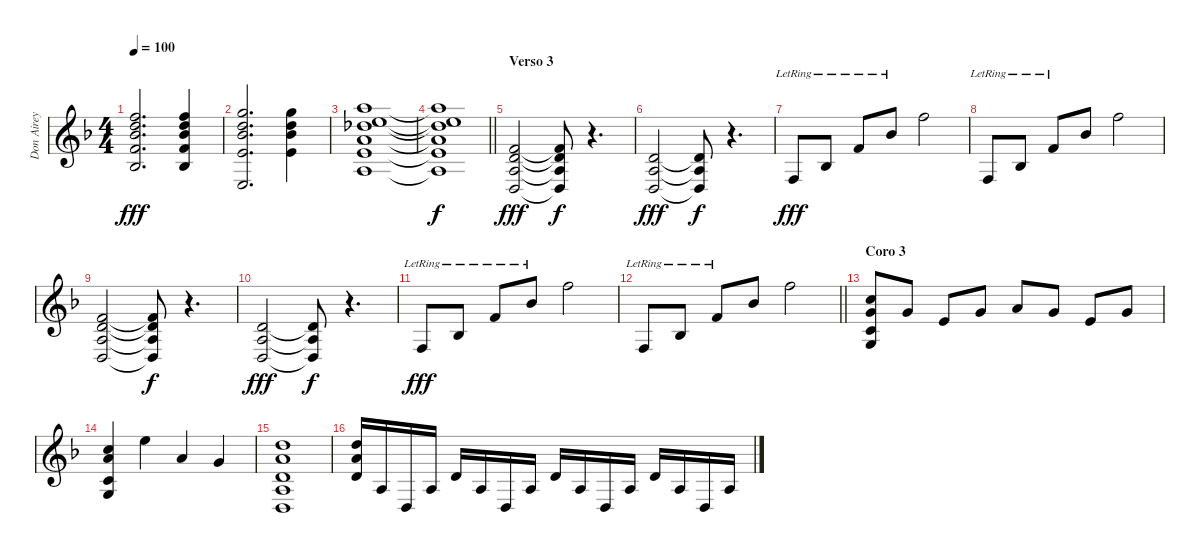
\track ("Don Airey - Keyboard" "Don Airey ") {instrument pad3polysynth}
\staff {score}
\tuning (E4 B3 G3 D3 A2 E2) {hide}
\ts (4 4)
\tempo 100
\clef g2
\ks dminor
(18.2 19.3 20.4 20.5 18.6).2{d dy fff} (18.2 19.3 20.4 20.5 18.6).4 |
(15.1 15.2 15.3 14.4 12.6).2{d} (15.1 15.2 15.3 14.4).4 |
(17.1 17.2 18.3 19.4 19.5 17.6).1 |
\barLineRight lightlight
(17.1{t} 17.2{t} 18.3{t} 19.4{t} 19.5{t} 17.6{t}).1{dy f} |
\section ("" "Verso 3")
(1.1 3.2 2.3 0.4).2{dy fff} (1.1{t} 3.2{t} 2.3{t} 0.4{t}).8{dy f} r.4{d} |
(3.2 2.3 0.4).2{dy fff} (3.2{t} 2.3{t} 0.4{t}).8{dy f} r.4{d} |
3.4{lr}.8{dy fff} 3.3{lr}.8 1.1{lr}.8 6.1{lr}.8 13.1.2 |
13.6{lr}.8 13.5{lr}.8 10.3{lr}.8 11.2.8 13.1.2 |
(10.3 12.4 12.5 10.6).2 (10.3{t} 12.4{t} 12.5{t} 10.6{t}).8{dy f} r.4{d} |
(12.4 12.5 10.6).2{dy fff} (12.4{t} 12.5{t} 10.6{t}).8{dy f} r.4{d} |
13.6{lr}.8{dy fff} 13.5{lr}.8 10.3{lr}.8 11.2{lr}.8 13.1.2 |
\barLineRight lightlight
13.6{lr}.8 13.5{lr}.8 10.3{lr}.8 11.2.8 13.1.2 |
\section ("" "Coro 3")
(8.1 8.2 10.4 10.5).8 8.2.8 9.3.8 8.2.8 10.2.8 8.2.8 9.3.8 8.2.8 |
(8.1 10.2 10.4 10.5).4 12.1.4 10.2.4 8.2.4 |
(10.1 10.2 12.4 12.5 10.6).1 |
(10.1 10.2 12.4).16 12.5.16 10.6.16 12.5.16 12.4.16 12.5.16 10.6.16 12.5.16 12.4.16 12.5.16 10.6.16 12.5.16 12.4.16 12.5.16 10.6.16 12.5.16
